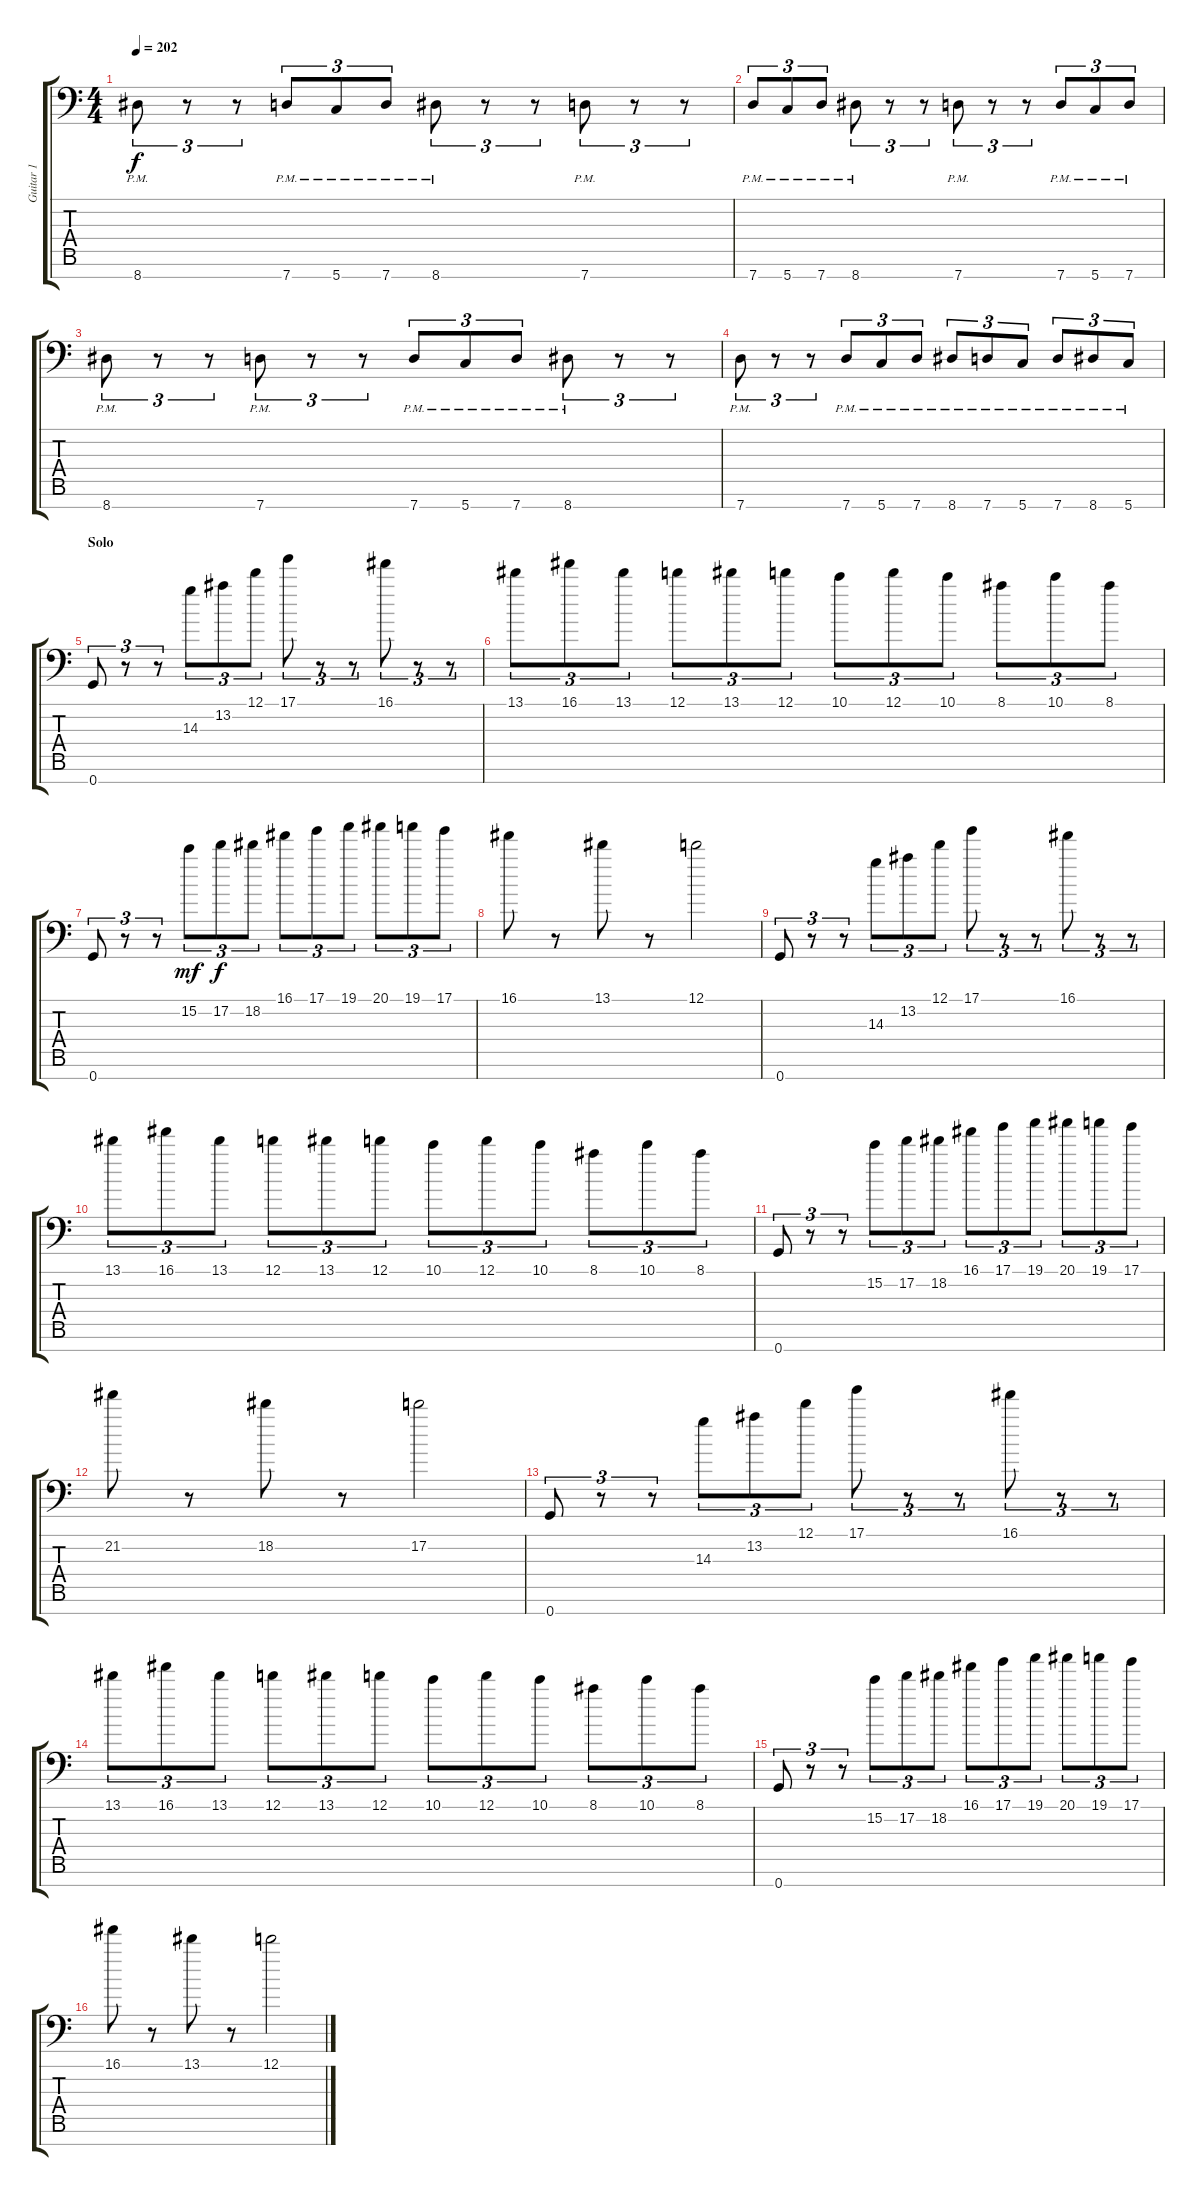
\track ("Guitar 1" "Guitar 1") {instrument distortionguitar}
\staff {score tabs}
\tuning (D4 A3 F3 C3 G2 D2 G1) {hide}
\ts (4 4)
\tempo 202
\clef f4
\ks c
8.7{pm}.8{tu (3 2) dy f} r.8{tu (3 2)} r.8{tu (3 2)} 7.7{pm}.8{tu (3 2)} 5.7{pm}.8{tu (3 2)} 7.7{pm}.8{tu (3 2)} 8.7{pm}.8{tu (3 2)} r.8{tu (3 2)} r.8{tu (3 2)} 7.7{pm}.8{tu (3 2)} r.8{tu (3 2)} r.8{tu (3 2)} |
7.7{pm}.8{tu (3 2)} 5.7{pm}.8{tu (3 2)} 7.7{pm}.8{tu (3 2)} 8.7{pm}.8{tu (3 2)} r.8{tu (3 2)} r.8{tu (3 2)} 7.7{pm}.8{tu (3 2)} r.8{tu (3 2)} r.8{tu (3 2)} 7.7{pm}.8{tu (3 2)} 5.7{pm}.8{tu (3 2)} 7.7{pm}.8{tu (3 2)} |
8.7{pm}.8{tu (3 2)} r.8{tu (3 2)} r.8{tu (3 2)} 7.7{pm}.8{tu (3 2)} r.8{tu (3 2)} r.8{tu (3 2)} 7.7{pm}.8{tu (3 2)} 5.7{pm}.8{tu (3 2)} 7.7{pm}.8{tu (3 2)} 8.7{pm}.8{tu (3 2)} r.8{tu (3 2)} r.8{tu (3 2)} |
7.7{pm}.8{tu (3 2)} r.8{tu (3 2)} r.8{tu (3 2)} 7.7{pm}.8{tu (3 2)} 5.7{pm}.8{tu (3 2)} 7.7{pm}.8{tu (3 2)} 8.7{pm}.8{tu (3 2)} 7.7{pm}.8{tu (3 2)} 5.7{pm}.8{tu (3 2)} 7.7{pm}.8{tu (3 2)} 8.7{pm}.8{tu (3 2)} 5.7{pm}.8{tu (3 2)} |
\section ("" "Solo")
0.7.8{tu (3 2)} r.8{tu (3 2)} r.8{tu (3 2)} 14.3.8{tu (3 2)} 13.2.8{tu (3 2)} 12.1.8{tu (3 2)} 17.1.8{tu (3 2)} r.8{tu (3 2)} r.8{tu (3 2)} 16.1.8{tu (3 2)} r.8{tu (3 2)} r.8{tu (3 2)} |
13.1.8{tu (3 2)} 16.1.8{tu (3 2)} 13.1.8{tu (3 2)} 12.1.8{tu (3 2)} 13.1.8{tu (3 2)} 12.1.8{tu (3 2)} 10.1.8{tu (3 2)} 12.1.8{tu (3 2)} 10.1.8{tu (3 2)} 8.1.8{tu (3 2)} 10.1.8{tu (3 2)} 8.1.8{tu (3 2)} |
0.7.8{tu (3 2)} r.8{tu (3 2)} r.8{tu (3 2)} 15.2.8{tu (3 2) dy mf} 17.2.8{tu (3 2) dy f} 18.2.8{tu (3 2)} 16.1.8{tu (3 2)} 17.1.8{tu (3 2)} 19.1.8{tu (3 2)} 20.1.8{tu (3 2)} 19.1.8{tu (3 2)} 17.1.8{tu (3 2)} |
16.1.8 r.8 13.1.8 r.8 12.1.2 |
0.7.8{tu (3 2)} r.8{tu (3 2)} r.8{tu (3 2)} 14.3.8{tu (3 2)} 13.2.8{tu (3 2)} 12.1.8{tu (3 2)} 17.1.8{tu (3 2)} r.8{tu (3 2)} r.8{tu (3 2)} 16.1.8{tu (3 2)} r.8{tu (3 2)} r.8{tu (3 2)} |
13.1.8{tu (3 2)} 16.1.8{tu (3 2)} 13.1.8{tu (3 2)} 12.1.8{tu (3 2)} 13.1.8{tu (3 2)} 12.1.8{tu (3 2)} 10.1.8{tu (3 2)} 12.1.8{tu (3 2)} 10.1.8{tu (3 2)} 8.1.8{tu (3 2)} 10.1.8{tu (3 2)} 8.1.8{tu (3 2)} |
0.7.8{tu (3 2)} r.8{tu (3 2)} r.8{tu (3 2)} 15.2.8{tu (3 2)} 17.2.8{tu (3 2)} 18.2.8{tu (3 2)} 16.1.8{tu (3 2)} 17.1.8{tu (3 2)} 19.1.8{tu (3 2)} 20.1.8{tu (3 2)} 19.1.8{tu (3 2)} 17.1.8{tu (3 2)} |
21.2.8 r.8 18.2.8 r.8 17.2.2 |
0.7.8{tu (3 2)} r.8{tu (3 2)} r.8{tu (3 2)} 14.3.8{tu (3 2)} 13.2.8{tu (3 2)} 12.1.8{tu (3 2)} 17.1.8{tu (3 2)} r.8{tu (3 2)} r.8{tu (3 2)} 16.1.8{tu (3 2)} r.8{tu (3 2)} r.8{tu (3 2)} |
13.1.8{tu (3 2)} 16.1.8{tu (3 2)} 13.1.8{tu (3 2)} 12.1.8{tu (3 2)} 13.1.8{tu (3 2)} 12.1.8{tu (3 2)} 10.1.8{tu (3 2)} 12.1.8{tu (3 2)} 10.1.8{tu (3 2)} 8.1.8{tu (3 2)} 10.1.8{tu (3 2)} 8.1.8{tu (3 2)} |
0.7.8{tu (3 2)} r.8{tu (3 2)} r.8{tu (3 2)} 15.2.8{tu (3 2)} 17.2.8{tu (3 2)} 18.2.8{tu (3 2)} 16.1.8{tu (3 2)} 17.1.8{tu (3 2)} 19.1.8{tu (3 2)} 20.1.8{tu (3 2)} 19.1.8{tu (3 2)} 17.1.8{tu (3 2)} |
16.1.8 r.8 13.1.8 r.8 12.1.2
